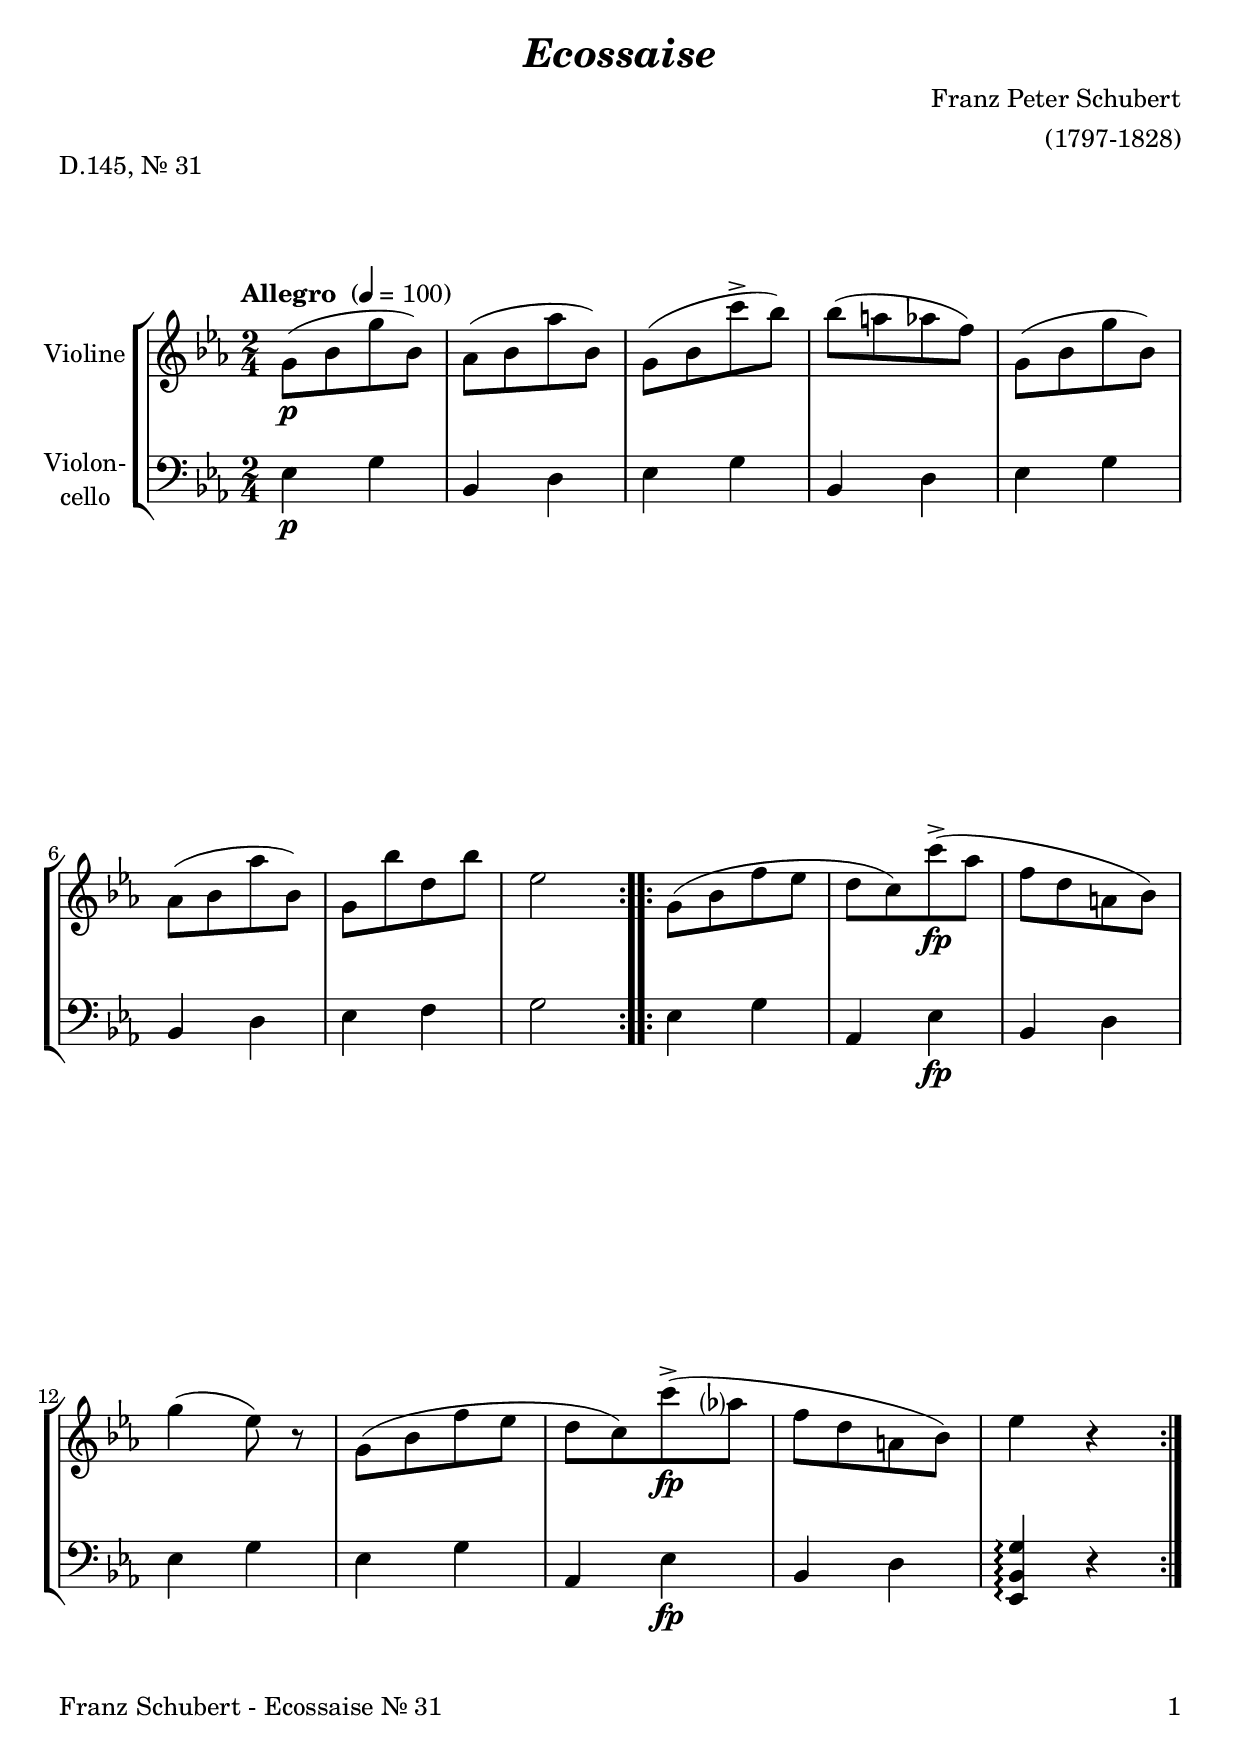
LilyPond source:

\version "2.18.2"
\include "deutsch.ly"
  
#(set-global-staff-size 22)

\header {
  title     = \markup \bold \italic "Ecossaise"
  composer  = "Franz Peter Schubert"
  arranger  = "(1797-1828)"
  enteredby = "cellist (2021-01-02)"
  piece     = "D.145, Nr. 31"
}

voiceconsts = {
  \key as \major
  \time 2/4
  \clef "treble"
  \numericTimeSignature
  % Set default beaming for all staves
  \set Timing.beamExceptions = #'()
  \set Timing.baseMoment     = #(ly:make-moment 1 2)
  \set Timing.beatStructure  = #'(1)
  \tempo "Allegro " 4=100
}

mivl = "violin"
%miba = "pizzicato strings"
miba = "cello"

arco = \markup \italic "arco"
dcaf = \mark \markup \box \italic "D.C. al Fine"
fine = \mark \markup \box \italic "Fine"
pizz = \markup \italic "pizz."
rall = \mark \markup \box \italic "rall."
rit  = \mark \markup \box \italic "rit."
simi = \markup \italic "simile"

va = \relative c'' {
  \voiceconsts

  \repeat volta 2 {
    c8(\p es c' es,)
    des( es des' es,)
    c( es f'-> es)
    es( d des b)

    c,( es c' es,)
    des( es des' es,)
    c es' g, es'
    as,2
  }

  \repeat volta 2 {
    c,8( es b' as
    g f) f'(->\fp des
    b g d es)
    c'4( as8) r

    c,( es b' as
    g f) f'(->\fp des?
    b g d es)
    as4 r
  }
}

vb = \relative c' {
  \voiceconsts
  \clef "bass"
  
  \repeat volta 2 {
    as4\p c
    es, g
    as c
    es, g

    as c
    es, g
    as b
    c2
  }

  \repeat volta 2 {
    as4 c
    des, as'\fp
    es g
    as c

    as c
    des, as'\fp
    es g
    <as, es' c'>\arpeggio r
  }
}


music = \new StaffGroup <<
      \new Staff {
	\set Staff.midiInstrument = \mivl
	\set Staff.instrumentName = \markup \center-column { "Violine" }
	\transpose as es { \va }
      }

      \new Staff {
	\set Staff.midiInstrument = \miba
	\set Staff.instrumentName = \markup \center-column { "Violon-" "cello" }
	\transpose as es { \vb }
      }
>>

\book {
   \paper {
    print-page-number = ##t
    print-first-page-number = ##t
    ragged-last-bottom = ##f
    oddHeaderMarkup = \markup \null
    evenHeaderMarkup = \markup \null
    oddFooterMarkup = \markup {
      \fill-line {
        \on-the-fly #print-page-number-check-first
        "Franz Schubert - Ecossaise Nr. 31" \fromproperty #'page:page-number-string
      }
    }
    evenFooterMarkup = \oddFooterMarkup
  } \score {
    \music
    \layout {}
  }

  \score {
    \unfoldRepeats \music

    \midi {
      \context {
        \Score
      }
    }
  }
}